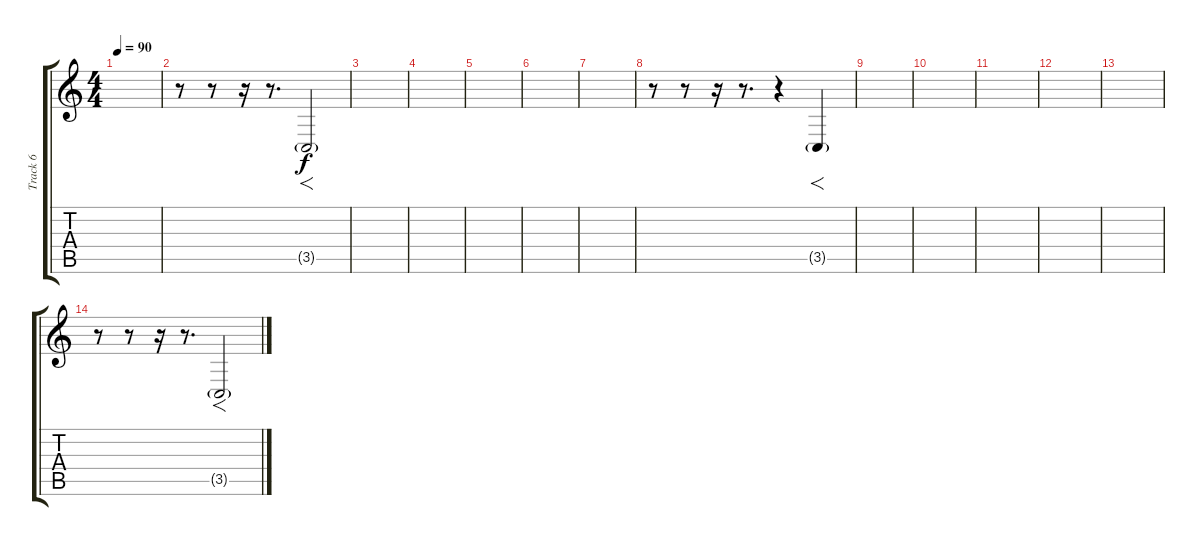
\track ("Track 6" "Track 6") {instrument reversecymbal}
\staff {score tabs}
\tuning (E4 B3 G3 D3 A2 E2) {hide}
\ts (4 4)
\tempo 90
\clef g2
\ks c
|
r.8 r.8 r.16 r.8{d} 3.5{g}.2{f} |
|
|
|
|
|
r.8 r.8 r.16 r.8{d} r.4 3.5{g}.4{f} |
|
|
|
|
|
r.8 r.8 r.16 r.8{d} 3.5{g}.2{f}
